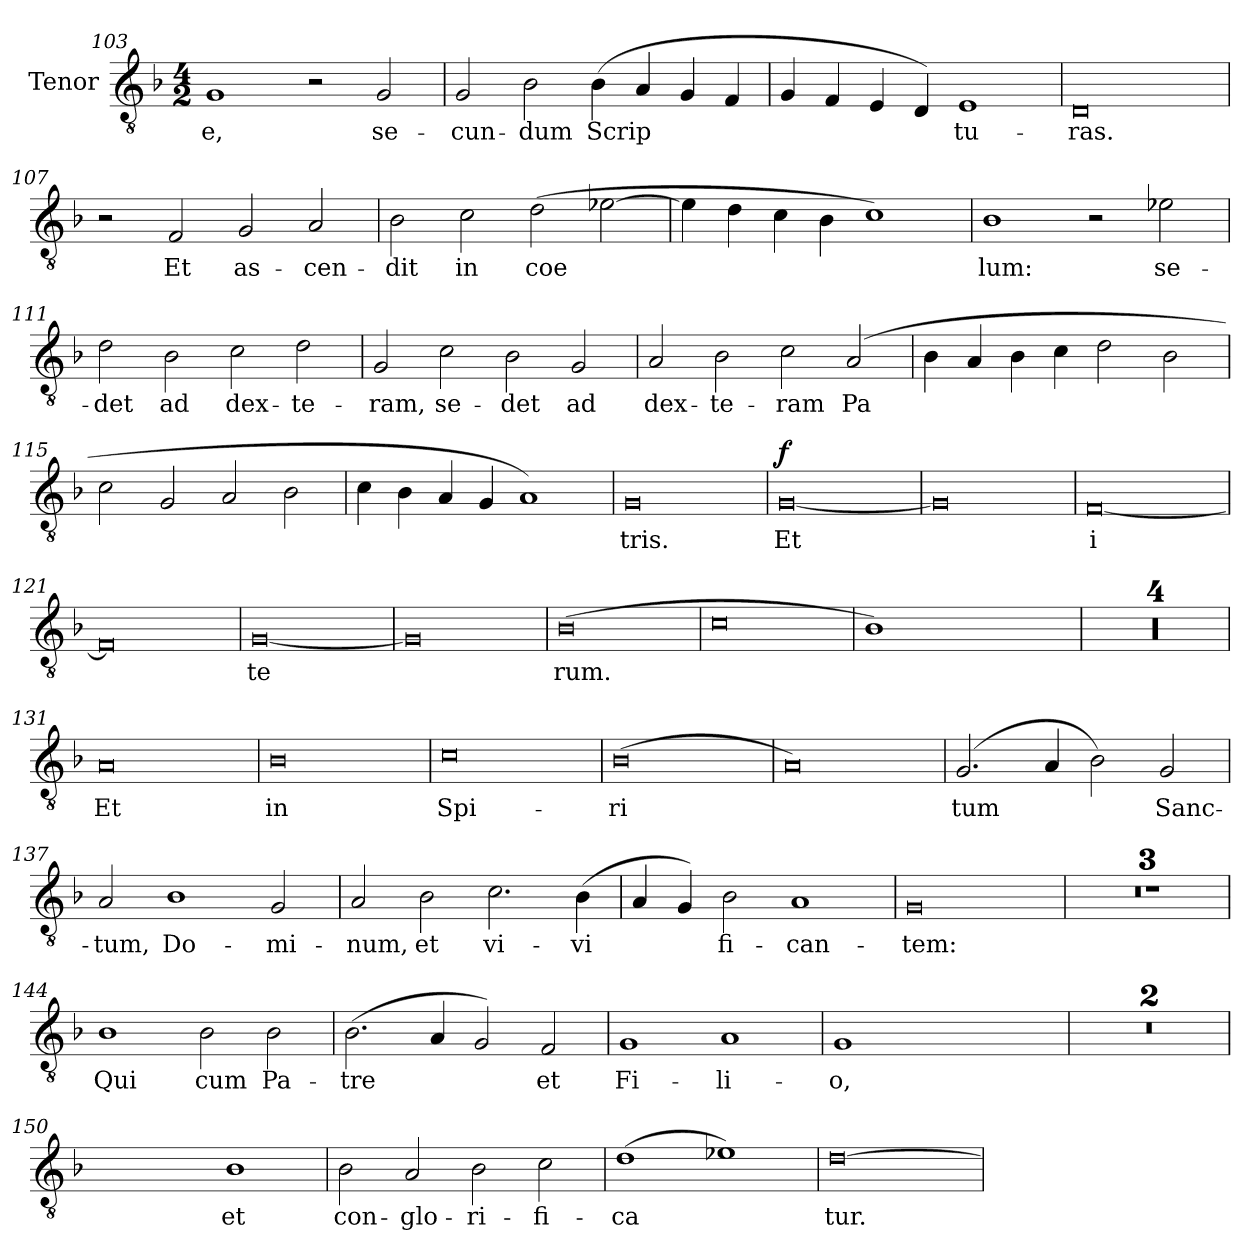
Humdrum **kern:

**kern	**text	**dynam
*part1	*part1	*part1
*staff1	*staff1	*staff1
*I"Tenor	*	*
*I'T	*	*
!!LO:LB:g=z
*clefGv2	*	*
*k[b-]	*	*
*M4/2	*	*
=103	=103	=103
!	!LO:LY:b	!
1G	e,	.
2r	.	.
!	!LO:LY:b	!
2G/	se-	.
!!LO:LB:g=z
=104	=104	=104
!	!LO:LY:b	!
2G/	cun-	.
!	!LO:LY:b	!
2B-\	dum	.
!	!LO:LY:b	!
(4B-\	Scrip	.
4A/	.	.
4G/	.	.
4F/	.	.
=105	=105	=105
4G/	.	.
4F/	.	.
4E/	.	.
4D/)	.	.
!	!LO:LY:b	!
1E	tu-	.
=106	=106	=106
!	!LO:LY:b	!
0D	ras.	.
=107	=107	=107
2r	.	.
!	!LO:LY:b	!
2F/	Et	.
!	!LO:LY:b	!
2G/	as-	.
!	!LO:LY:b	!
2A/	cen-	.
=108	=108	=108
!	!LO:LY:b	!
2B-\	dit	.
!	!LO:LY:b	!
2c\	in	.
!	!LO:LY:b	!
(2d\	coe	.
[2e-X\	.	.
!!LO:LB:g=z
=109	=109	=109
4e-\]	.	.
4d\	.	.
4c\	.	.
4B-\	.	.
1c)	.	.
!!LO:LB:g=z
=110	=110	=110
!	!LO:LY:b	!
1B-	lum:	.
2r	.	.
!	!LO:LY:b	!
2e-X\	se-	.
!!LO:LB:g=z
=111	=111	=111
!	!LO:LY:b	!
2d\	det	.
!	!LO:LY:b	!
2B-\	ad	.
!	!LO:LY:b	!
2c\	dex-	.
!	!LO:LY:b	!
2d\	te-	.
=112	=112	=112
!	!LO:LY:b	!
2G/	ram,	.
!	!LO:LY:b	!
2c\	se-	.
!	!LO:LY:b	!
2B-\	det	.
!	!LO:LY:b	!
2G/	ad	.
=113	=113	=113
!	!LO:LY:b	!
2A/	dex-	.
!	!LO:LY:b	!
2B-\	te-	.
!	!LO:LY:b	!
2c\	ram	.
!	!LO:LY:b	!
(2A/	Pa	.
=114	=114	=114
4B-\	.	.
4A/	.	.
4B-\	.	.
4c\	.	.
2d\	.	.
2B-\	.	.
!!LO:PB:g=z
=115	=115	=115
2c\	.	.
2G/	.	.
2A/	.	.
2B-\	.	.
=116	=116	=116
4c\	.	.
4B-\	.	.
4A/	.	.
4G/	.	.
1A)	.	.
=117	=117	=117
!	!LO:LY:b	!
0G	tris.	.
!!LO:LB:g=z
=118	=118	=118
!	!LO:LY:b	!LO:DY:b
[0G	Et	f
=119	=119	=119
0G]	.	.
=120	=120	=120
!	!LO:LY:b	!
[0F	i	.
=121	=121	=121
0F]	.	.
=122	=122	=122
!	!LO:LY:b	!
[0G	te	.
=123	=123	=123
0G]	.	.
!!LO:LB:g=z
=124	=124	=124
!	!LO:LY:b	!
(0B-	rum.	.
=125	=125	=125
0c	.	.
=126	=126	=126
1B-)	.	.
2ryy	.	.
2ryy	.	.
=127	=127	=127
0r	.	.
=128	=128	=128
0r	.	.
=129	=129	=129
0r	.	.
=130	=130	=130
0r	.	.
!!LO:LB:g=z
=131	=131	=131
!	!LO:LY:b	!
0A	Et	.
=132	=132	=132
!	!LO:LY:b	!
0B-	in	.
=133	=133	=133
!	!LO:LY:b	!
0c	Spi-	.
=134	=134	=134
!	!LO:LY:b	!
(0B-	ri	.
=135	=135	=135
0A)	.	.
!!LO:LB:g=z
=136	=136	=136
!	!LO:LY:b	!
(2.G/	tum	.
4A/	.	.
2B-\)	.	.
!	!LO:LY:b	!
2G/	Sanc-	.
=137	=137	=137
!	!LO:LY:b	!
2A/	tum,	.
!	!LO:LY:b	!
1B-	Do-	.
!	!LO:LY:b	!
2G/	mi-	.
=138	=138	=138
!	!LO:LY:b	!
2A/	num,	.
!	!LO:LY:b	!
2B-\	et	.
!	!LO:LY:b	!
2.c\	vi-	.
!	!LO:LY:b	!
(4B-\	vi	.
=139	=139	=139
4A/	.	.
4G/)	.	.
!	!LO:LY:b	!
2B-\	fi-	.
!	!LO:LY:b	!
1A	can-	.
=140	=140	=140
!	!LO:LY:b	!
0G	tem:	.
!!LO:LB:g=z
=141	=141	=141
0r	.	.
!!LO:LB:g=z
=142	=142	=142
0ryy	.	.
=143	=143	=143
0ryy	.	.
=144	=144	=144
!	!LO:LY:b	!
1B-	Qui	.
!	!LO:LY:b	!
2B-\	cum	.
!	!LO:LY:b	!
2B-\	Pa-	.
=145	=145	=145
!	!LO:LY:b	!
(2.B-\	tre	.
4A/	.	.
2G/)	.	.
!	!LO:LY:b	!
2F/	et	.
=146	=146	=146
!	!LO:LY:b	!
1G	Fi-	.
!	!LO:LY:b	!
1A	li-	.
=147	=147	=147
!	!LO:LY:b	!
1G	o,	.
2ryy	.	.
2ryy	.	.
!!LO:LB:g=z
=148	=148	=148
0ryy	.	.
=149	=149	=149
0ryy	.	.
=150	=150	=150
2ryy	.	.
2ryy	.	.
!	!LO:LY:b	!
1B-	et	.
=151	=151	=151
!	!LO:LY:b	!
2B-\	con-	.
!	!LO:LY:b	!
2A/	glo-	.
!	!LO:LY:b	!
2B-\	ri-	.
!	!LO:LY:b	!
2c\	fi-	.
=152	=152	=152
!	!LO:LY:b	!
(1d	ca	.
1e-X)	.	.
=153	=153	=153
!	!LO:LY:b	!
[0d	tur.	.
=	=	=
*-	*-	*-
